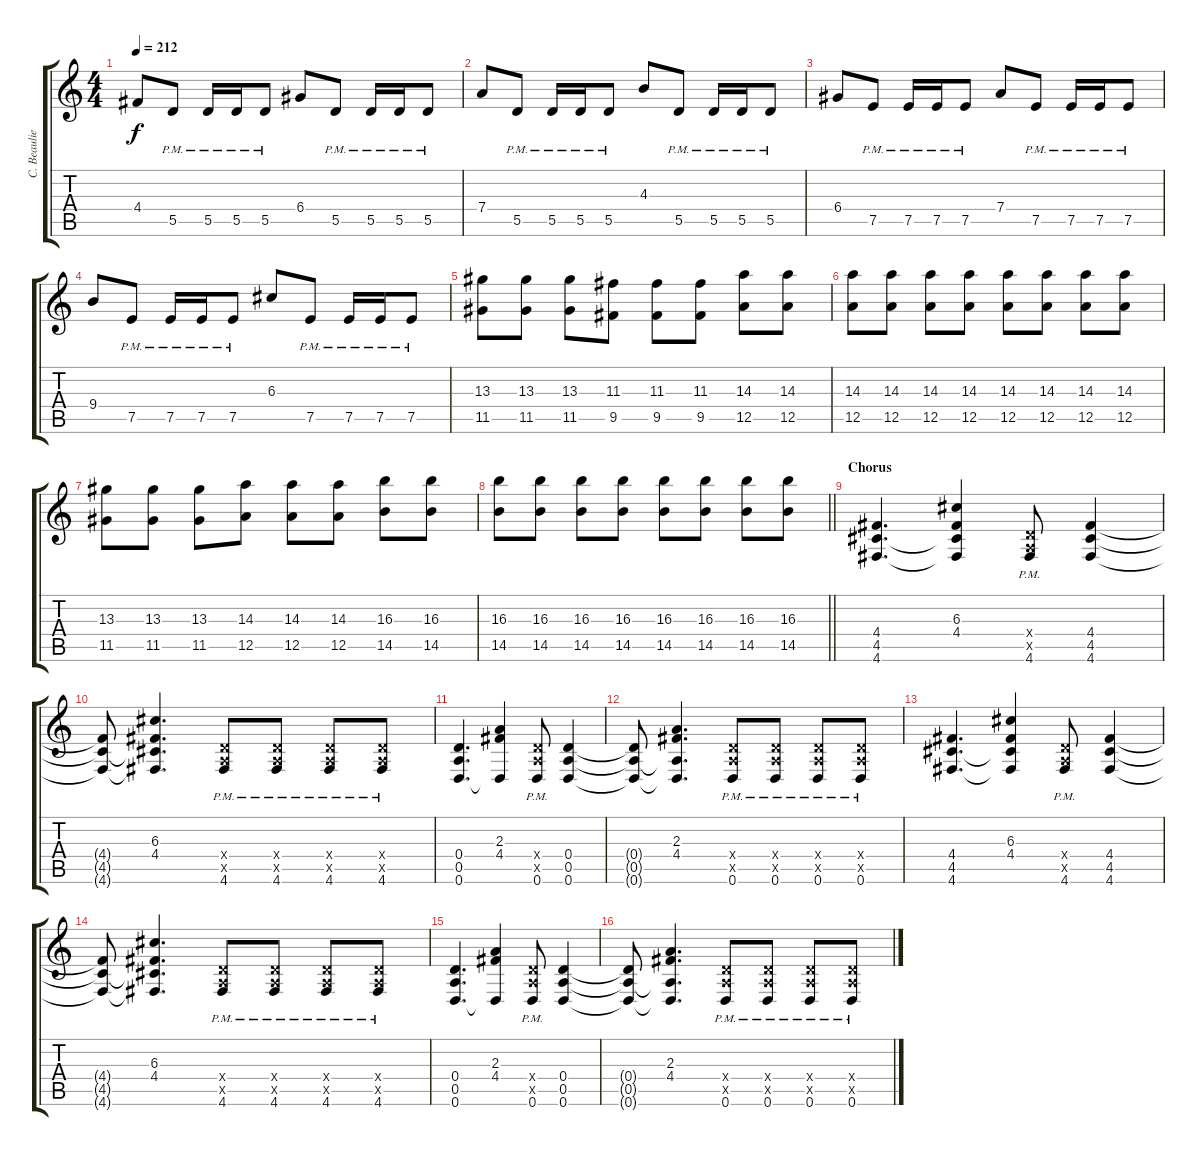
\track ("C. Beaulieu" "C. Beaulie") {instrument distortionguitar}
\staff {score tabs}
\tuning (E4 B3 G3 D3 A2 D2) {hide}
\ts (4 4)
\tempo 212
\clef g2
\ks c
4.4.8{dy f} 5.5{pm}.8 5.5{pm}.16 5.5{pm}.16 5.5{pm}.8 6.4.8 5.5{pm}.8 5.5{pm}.16 5.5{pm}.16 5.5{pm}.8 |
7.4.8 5.5{pm}.8 5.5{pm}.16 5.5{pm}.16 5.5{pm}.8 4.3.8 5.5{pm}.8 5.5{pm}.16 5.5{pm}.16 5.5{pm}.8 |
6.4.8 7.5{pm}.8 7.5{pm}.16 7.5{pm}.16 7.5{pm}.8 7.4.8 7.5{pm}.8 7.5{pm}.16 7.5{pm}.16 7.5{pm}.8 |
9.4.8 7.5{pm}.8 7.5{pm}.16 7.5{pm}.16 7.5{pm}.8 6.3.8 7.5{pm}.8 7.5{pm}.16 7.5{pm}.16 7.5{pm}.8 |
(13.3 11.5).8 (13.3 11.5).8 (13.3 11.5).8 (11.3 9.5).8 (11.3 9.5).8 (11.3 9.5).8 (14.3 12.5).8 (14.3 12.5).8 |
(14.3 12.5).8 (14.3 12.5).8 (14.3 12.5).8 (14.3 12.5).8 (14.3 12.5).8 (14.3 12.5).8 (14.3 12.5).8 (14.3 12.5).8 |
(13.3 11.5).8 (13.3 11.5).8 (13.3 11.5).8 (14.3 12.5).8 (14.3 12.5).8 (14.3 12.5).8 (16.3 14.5).8 (16.3 14.5).8 |
\barLineRight lightlight
(16.3 14.5).8 (16.3 14.5).8 (16.3 14.5).8 (16.3 14.5).8 (16.3 14.5).8 (16.3 14.5).8 (16.3 14.5).8 (16.3 14.5).8 |
\section ("" "Chorus")
(4.4 4.5 4.6).4{d} (6.3 4.4 4.5{t} 4.6{t}).4 (0.4{x} 0.5{x} 4.6{pm}).8 (4.4 4.5 4.6).4 |
(4.4{t} 4.5{t} 4.6{t}).8 (6.3 4.4 4.5{t} 4.6{t}).4{d} (0.4{x} 0.5{x} 4.6{pm}).8 (0.4{x} 0.5{x} 4.6{pm}).8 (0.4{x} 0.5{x} 4.6{pm}).8 (0.4{x} 0.5{x} 4.6{pm}).8 |
(0.4 0.5 0.6).4{d} (2.3 4.4 0.6{t}).4 (0.4{x} 0.5{x} 0.6{pm}).8 (0.4 0.5 0.6).4 |
(0.4{t} 0.5{t} 0.6{t}).8 (2.3 4.4 0.5{t} 0.6{t}).4{d} (0.4{x} 0.5{x} 0.6{pm}).8 (0.4{x} 0.5{x} 0.6{pm}).8 (0.4{x} 0.5{x} 0.6{pm}).8 (0.4{x} 0.5{x} 0.6{pm}).8 |
(4.4 4.5 4.6).4{d} (6.3 4.4 4.5{t} 4.6{t}).4 (0.4{x} 0.5{x} 4.6{pm}).8 (4.4 4.5 4.6).4 |
(4.4{t} 4.5{t} 4.6{t}).8 (6.3 4.4 4.5{t} 4.6{t}).4{d} (0.4{x} 0.5{x} 4.6{pm}).8 (0.4{x} 0.5{x} 4.6{pm}).8 (0.4{x} 0.5{x} 4.6{pm}).8 (0.4{x} 0.5{x} 4.6{pm}).8 |
(0.4 0.5 0.6).4{d} (2.3 4.4 0.6{t}).4 (0.4{x} 0.5{x} 0.6{pm}).8 (0.4 0.5 0.6).4 |
(0.4{t} 0.5{t} 0.6{t}).8 (2.3 4.4 0.5{t} 0.6{t}).4{d} (0.4{x} 0.5{x} 0.6{pm}).8 (0.4{x} 0.5{x} 0.6{pm}).8 (0.4{x} 0.5{x} 0.6{pm}).8 (0.4{x} 0.5{x} 0.6{pm}).8
